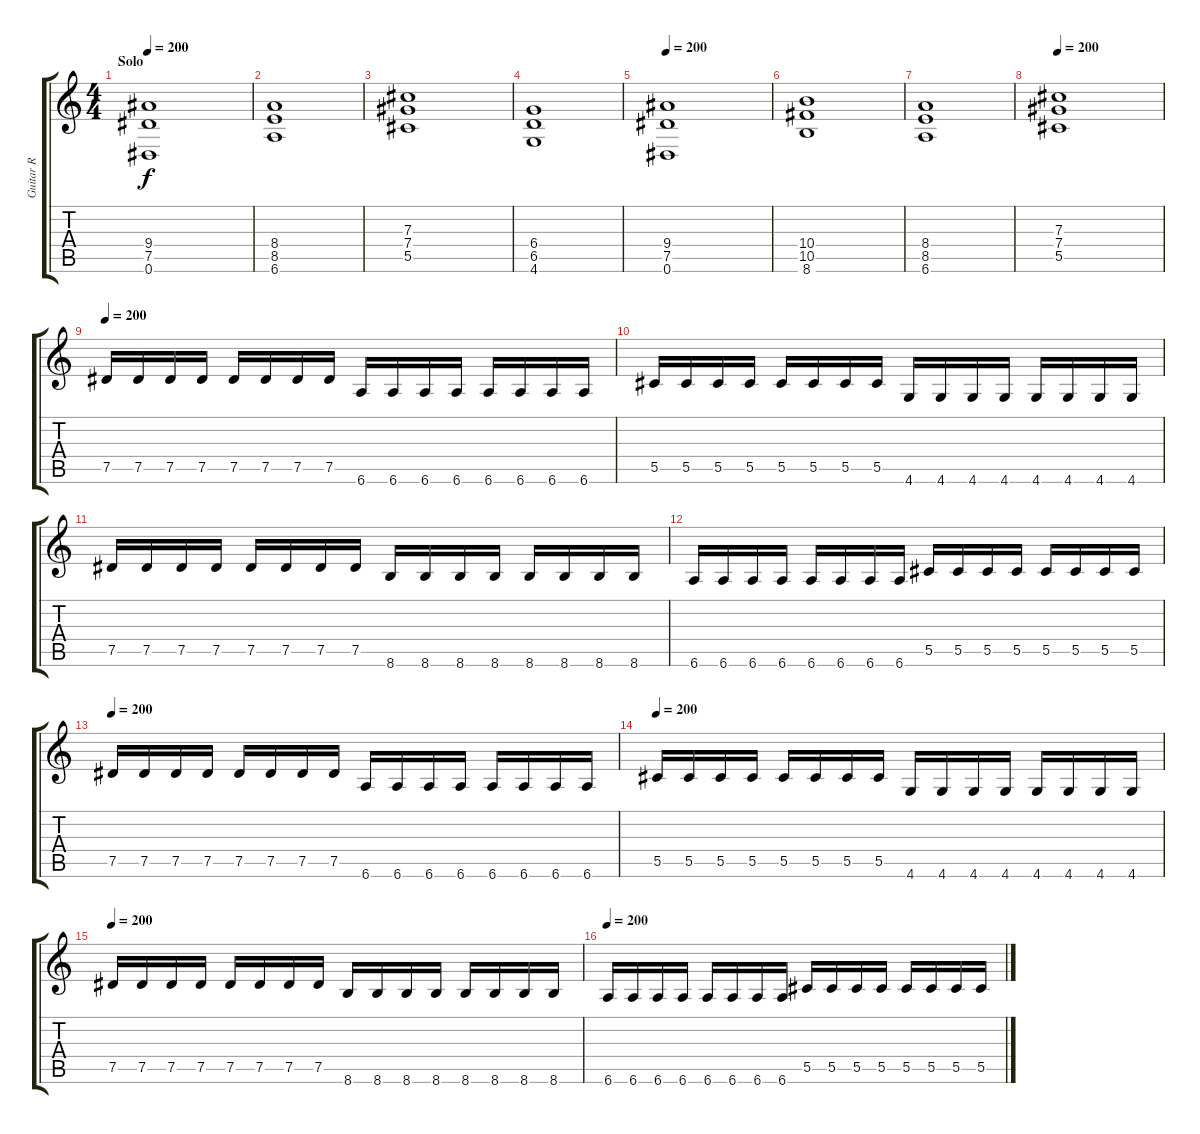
\track ("Guitar R" "Guitar R") {instrument distortionguitar}
\staff {score tabs}
\tuning (Eb4 Bb3 Gb3 Db3 Ab2 Eb2) {hide}
\ts (4 4)
\section ("" "Solo")
\tempo 200
\clef g2
\ks c
(9.4 7.5 0.6).1{dy f} |
(8.4 8.5 6.6).1 |
(7.3 7.4 5.5).1 |
(6.4 6.5 4.6).1 |
\tempo 200
(9.4 7.5 0.6).1 |
(10.4 10.5 8.6).1 |
(8.4 8.5 6.6).1 |
\tempo 200
(7.3 7.4 5.5).1 |
\tempo 200
7.5.16 7.5.16 7.5.16 7.5.16 7.5.16 7.5.16 7.5.16 7.5.16 6.6.16 6.6.16 6.6.16 6.6.16 6.6.16 6.6.16 6.6.16 6.6.16 |
5.5.16 5.5.16 5.5.16 5.5.16 5.5.16 5.5.16 5.5.16 5.5.16 4.6.16 4.6.16 4.6.16 4.6.16 4.6.16 4.6.16 4.6.16 4.6.16 |
7.5.16 7.5.16 7.5.16 7.5.16 7.5.16 7.5.16 7.5.16 7.5.16 8.6.16 8.6.16 8.6.16 8.6.16 8.6.16 8.6.16 8.6.16 8.6.16 |
6.6.16 6.6.16 6.6.16 6.6.16 6.6.16 6.6.16 6.6.16 6.6.16 5.5.16 5.5.16 5.5.16 5.5.16 5.5.16 5.5.16 5.5.16 5.5.16 |
\tempo 200
7.5.16 7.5.16 7.5.16 7.5.16 7.5.16 7.5.16 7.5.16 7.5.16 6.6.16 6.6.16 6.6.16 6.6.16 6.6.16 6.6.16 6.6.16 6.6.16 |
\tempo 200
5.5.16 5.5.16 5.5.16 5.5.16 5.5.16 5.5.16 5.5.16 5.5.16 4.6.16 4.6.16 4.6.16 4.6.16 4.6.16 4.6.16 4.6.16 4.6.16 |
\tempo 200
7.5.16 7.5.16 7.5.16 7.5.16 7.5.16 7.5.16 7.5.16 7.5.16 8.6.16 8.6.16 8.6.16 8.6.16 8.6.16 8.6.16 8.6.16 8.6.16 |
\tempo 200
6.6.16 6.6.16 6.6.16 6.6.16 6.6.16 6.6.16 6.6.16 6.6.16 5.5.16 5.5.16 5.5.16 5.5.16 5.5.16 5.5.16 5.5.16 5.5.16
